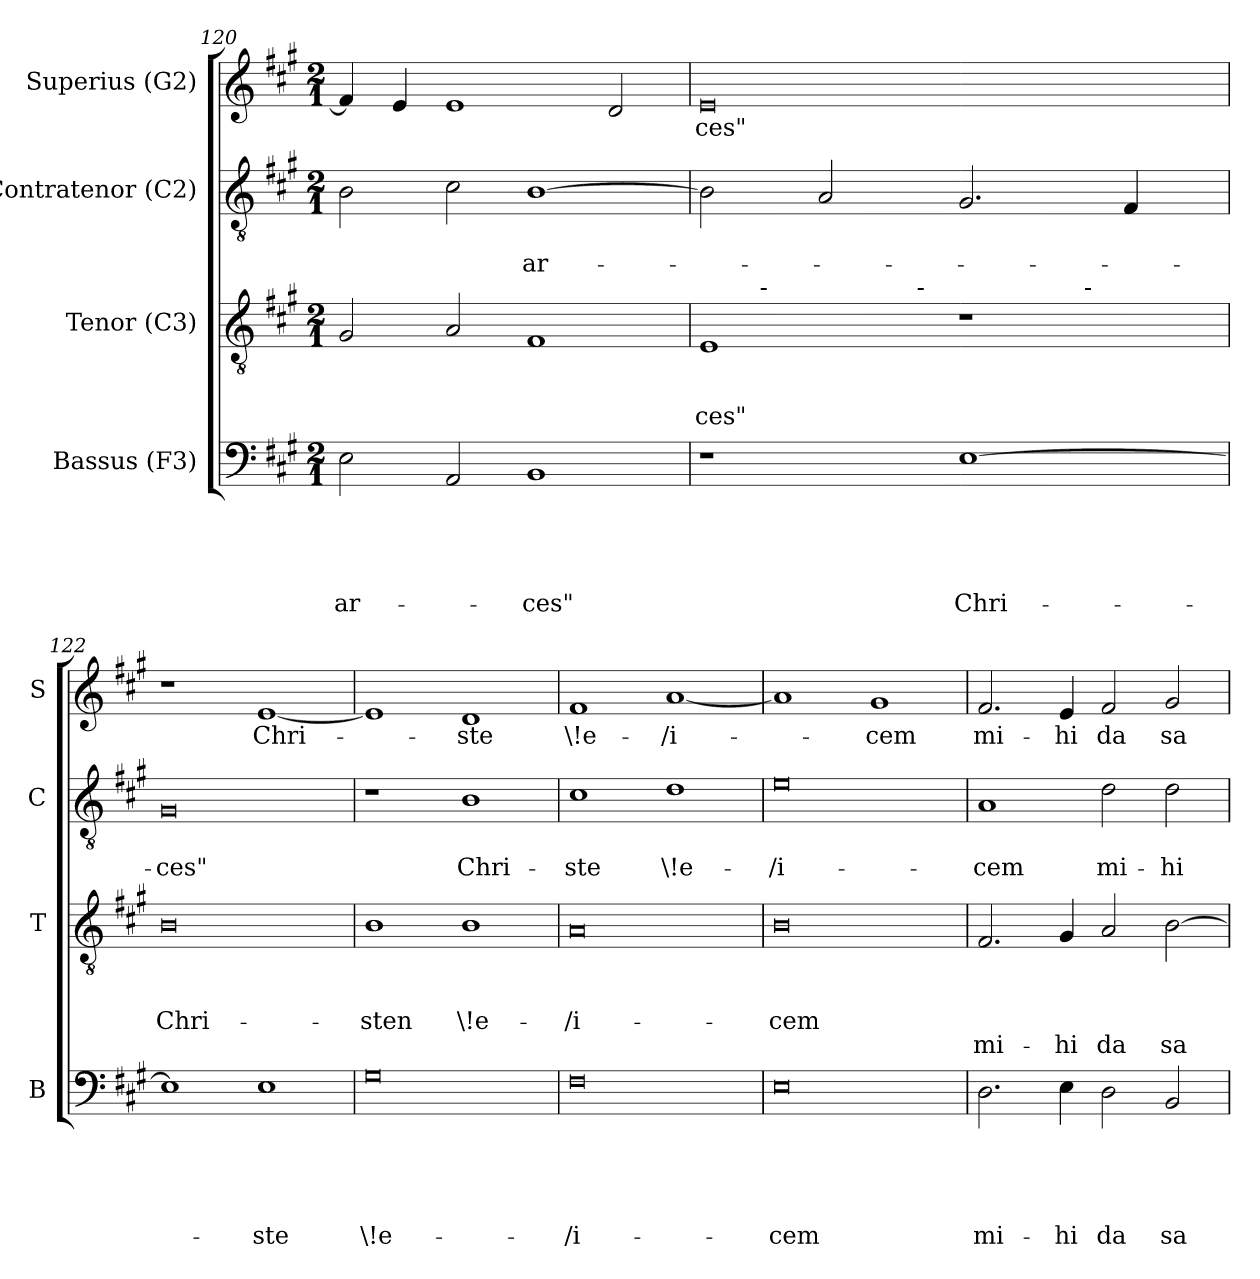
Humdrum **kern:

**kern	**text	**text	**text	**text	**text	**kern	**text	**text	**text	**text	**kern	**text	**text	**kern	**text
*part4	*part4	*part4	*part4	*part4	*part4	*part3	*part3	*part3	*part3	*part3	*part2	*part2	*part2	*part1	*part1
*staff4	*staff4	*staff4	*staff4	*staff4	*staff4	*staff3	*staff3	*staff3	*staff3	*staff3	*staff2	*staff2	*staff2	*staff1	*staff1
*I"Bassus (F3)	*	*	*	*	*	*I"Tenor (C3)	*	*	*	*	*I"Contratenor (C2)	*	*	*I"Superius (G2)	*
*I'B	*	*	*	*	*	*I'T	*	*	*	*	*I'C	*	*	*I'S	*
*clefF4	*	*	*	*	*	*clefGv2	*	*	*	*	*clefGv2	*	*	*clefG2	*
*k[f#c#g#]	*	*	*	*	*	*k[f#c#g#]	*	*	*	*	*k[f#c#g#]	*	*	*k[f#c#g#]	*
*A:	*	*	*	*	*	*A:	*	*	*	*	*A:	*	*	*A:	*
*M2/1	*	*	*	*	*	*M2/1	*	*	*	*	*M2/1	*	*	*M2/1	*
=120	=120	=120	=120	=120	=120	=120	=120	=120	=120	=120	=120	=120	=120	=120	=120
!	!	!	!	!	!LO:LY:b	!	!	!	!	!	!	!	!	!	!
2E\	.	.	.	.	ar-	2G#/	.	.	.	.	2B\	.	.	4f#/]	.
.	.	.	.	.	.	.	.	.	.	.	.	.	.	4e/	.
2AA/	.	.	.	.	.	2A/	.	.	.	.	2c#\	.	.	1e	.
!	!	!	!	!	!LO:LY:b	!	!	!	!	!	!	!	!LO:LY:b	!	!
1BB	.	.	.	.	-ces"	1F#	.	.	.	.	[<1B	.	ar-	.	.
.	.	.	.	.	.	.	.	.	.	.	.	.	.	2d/	.
!!LO:LB:g=z
=121	=121	=121	=121	=121	=121	=121	=121	=121	=121	=121	=121	=121	=121	=121	=121
!	!	!	!	!	!	!	!	!	!LO:LY:b	!	!	!	!	!	!LO:LY:b
*	*	*	*	*	*	*^	*	*	*	*	*	*	*	*	*
*	*	*	*	*	*	*	*^	*	*	*	*	*	*	*	*	*
*	*	*	*	*	*	*	*	*^	*	*	*	*	*	*	*	*	*
1r	.	.	.	.	.	1E	6ryy	3%2ryy	1ryy	.	.	-ces"	.	2B\]	.	.	0e	-ces"
.	.	.	.	.	.	.	24ryy	.	.	.	.	.	.	.	.	.	.	.
!	!	!	!	!	!	!	!LO:TX:a:t=-	!	!	!	!	!	!	!	!	!	!	!
.	.	.	.	.	.	.	3%2ryy	.	.	.	.	.	.	.	.	.	.	.
.	.	.	.	.	.	.	.	.	.	.	.	.	.	2A/	.	.	.	.
.	.	.	.	.	.	.	.	6ryy	.	.	.	.	.	.	.	.	.	.
.	.	.	.	.	.	.	.	48.ryy	.	.	.	.	.	.	.	.	.	.
!	!	!	!	!	!	!	!	!LO:TX:a:t=-	!	!	!	!	!	!	!	!	!	!
.	.	.	.	.	.	.	.	3%2ryy	.	.	.	.	.	.	.	.	.	.
.	.	.	.	.	.	.	3%2ryy	.	.	.	.	.	.	.	.	.	.	.
!	!	!	!	!	!LO:LY:b	!	!	!	!	!	!	!	!	!	!	!	!	!
[>1E	.	.	.	.	Chri-	1r	.	.	2ryy	.	.	.	.	2.G#/	.	.	.	.
.	.	.	.	.	.	.	.	.	16.ryy	.	.	.	.	.	.	.	.	.
.	.	.	.	.	.	.	.	3ryy	.	.	.	.	.	.	.	.	.	.
.	.	.	.	.	.	.	3ryy	.	.	.	.	.	.	.	.	.	.	.
!	!	!	!	!	!	!	!	!	!LO:TX:a:t=-	!	!	!	!	!	!	!	!	!
.	.	.	.	.	.	.	.	.	4ryy	.	.	.	.	.	.	.	.	.
.	.	.	.	.	.	.	.	.	.	.	.	.	.	4F#/	.	.	.	.
.	.	.	.	.	.	.	.	.	8ryy	.	.	.	.	.	.	.	.	.
.	.	.	.	.	.	.	.	12ryy	.	.	.	.	.	.	.	.	.	.
.	.	.	.	.	.	.	12.ryy	.	.	.	.	.	.	.	.	.	.	.
.	.	.	.	.	.	.	.	24ryy	.	.	.	.	.	.	.	.	.	.
.	.	.	.	.	.	.	.	.	32ryy	.	.	.	.	.	.	.	.	.
.	.	.	.	.	.	.	.	96ryy	.	.	.	.	.	.	.	.	.	.
=122	=122	=122	=122	=122	=122	=122	=122	=122	=122	=122	=122	=122	=122	=122	=122	=122	=122	=122
!	!	!	!	!	!	!	!	!	!	!	!	!LO:LY:b	!	!	!	!LO:LY:b	!	!
*	*	*	*	*	*	*v	*v	*v	*v	*	*	*	*	*	*	*	*	*
1E]	.	.	.	.	.	0B	.	.	Chri-	.	0G#	.	-ces"	1r	.
!	!	!	!	!	!LO:LY:b	!	!	!	!	!	!	!	!	!	!LO:LY:b
1E	.	.	.	.	-ste	.	.	.	.	.	.	.	.	[<1e	Chri-
=123	=123	=123	=123	=123	=123	=123	=123	=123	=123	=123	=123	=123	=123	=123	=123
!	!	!	!	!	!LO:LY:b:rj	!	!	!	!LO:LY:b	!	!	!	!	!	!
0G#	.	.	.	.	\!e-	1B	.	.	-sten	.	1r	.	.	1e]	.
!	!	!	!	!	!	!	!	!	!LO:LY:b	!	!	!	!LO:LY:b	!	!LO:LY:b
.	.	.	.	.	.	1B	.	.	\!e-	.	1B	.	Chri-	1d	-ste
=124	=124	=124	=124	=124	=124	=124	=124	=124	=124	=124	=124	=124	=124	=124	=124
!	!	!	!	!	!LO:LY:b:rj	!	!	!	!LO:LY:b:rj	!	!	!	!LO:LY:b	!	!LO:LY:b
0F#	.	.	.	.	-/i-	0A	.	.	-/i-	.	1c#	.	-ste	1f#	\!e-
!	!	!	!	!	!	!	!	!	!	!	!	!	!LO:LY:b	!	!LO:LY:b:rj
.	.	.	.	.	.	.	.	.	.	.	1d	.	\!e-	[<1a	-/i-
=125	=125	=125	=125	=125	=125	=125	=125	=125	=125	=125	=125	=125	=125	=125	=125
!	!	!	!	!	!LO:LY:b	!	!	!	!LO:LY:b	!	!	!	!LO:LY:b:rj	!	!
0E	.	.	.	.	-cem	0B	.	.	-cem	.	0e	.	-/i-	1a]	.
!	!	!	!	!	!	!	!	!	!	!	!	!	!	!	!LO:LY:b
.	.	.	.	.	.	.	.	.	.	.	.	.	.	1g#	-cem
=126	=126	=126	=126	=126	=126	=126	=126	=126	=126	=126	=126	=126	=126	=126	=126
!	!	!	!	!	!LO:LY:b	!	!	!	!	!LO:LY:b	!	!	!LO:LY:b	!	!LO:LY:b
2.D\	.	.	.	.	mi-	2.F#/	.	.	.	-mi-	1A	.	-cem	2.f#/	mi-
!	!	!	!	!	!LO:LY:b	!	!	!	!	!LO:LY:b	!	!	!	!	!LO:LY:b
4E\	.	.	.	.	-hi	4G#/	.	.	.	-hi	.	.	.	4e/	-hi
!	!	!	!	!	!LO:LY:b	!	!	!	!	!LO:LY:b	!	!	!LO:LY:b	!	!LO:LY:b
2D\	.	.	.	.	da	2A/	.	.	.	da	2d\	.	mi-	2f#/	da
!	!	!	!	!	!LO:LY:b	!	!	!	!	!LO:LY:b	!	!	!LO:LY:b	!	!LO:LY:b
2BB/	.	.	.	.	sa-	[>2B\	.	.	.	sa-	2d\	.	-hi	2g#/	sa-
=	=	=	=	=	=	=	=	=	=	=	=	=	=	=	=
*-	*-	*-	*-	*-	*-	*-	*-	*-	*-	*-	*-	*-	*-	*-	*-
